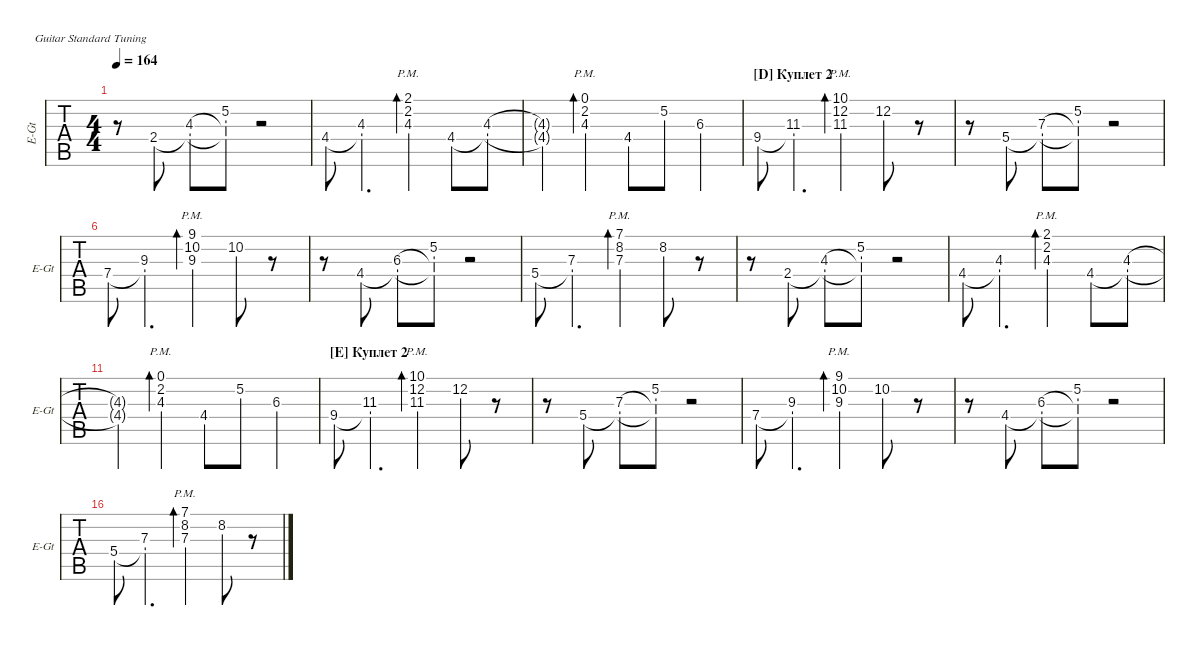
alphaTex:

\defaultSystemsLayout 4
\hideDynamics
\bracketExtendMode groupsimilarinstruments
\singleTrackTrackNamePolicy allsystems
\multiTrackTrackNamePolicy allsystems
\otherSystemsTrackNameOrientation horizontal
\defaultBarNumberDisplay FirstOfSystem
\track ("Electric Guitar" "E-Gt") {instrument electricguitarclean}
\staff {tabs}
\tuning (E4 B3 G3 D3 A2 E2)
\ts (4 4)
\tempo 164
\clef g2
\ks c
r.8{dy mf} 2.4.8 (4.3 2.4{t}).8 (4.3{t} 2.4{t} 5.2).8 r.2 |
4.4.8 (4.3 4.4{t}).4{d} (4.3{pm} 2.1{st} 2.2{pm}).4{bd 480} 4.4.8 (4.3 4.4{t}).8 |
(4.3{t} 4.4{t}).4 (4.3{pm} 0.1{st} 2.2{pm}).4{bd 480} 4.4.8 5.2.8 6.3.4 |
\section ("D" "Куплет 2")
9.4.8 (11.3 9.4{t}).4{d} (11.3{pm} 10.1{st} 12.2{pm}).4{bd 240} 12.2.8 r.8 |
r.8 5.4.8 (7.3 5.4{t}).8 (5.2 7.3{t} 5.4{t}).8 r.2 |
7.4.8 (9.3 7.4{t}).4{d} (9.3{pm} 9.1{st} 10.2{pm}).4{bd 240} 10.2.8 r.8 |
r.8 4.4.8 (6.3 4.4{t}).8 (5.2 6.3{t} 4.4{t}).8 r.2 |
5.4.8 (7.3 5.4{t}).4{d} (7.3{pm} 7.1{st} 8.2{pm}).4{bd 480} 8.2.8 r.8 |
r.8 2.4.8 (4.3 2.4{t}).8 (4.3{t} 2.4{t} 5.2).8 r.2 |
4.4.8 (4.3 4.4{t}).4{d} (4.3{pm} 2.1{st} 2.2{pm}).4{bd 480} 4.4.8 (4.3 4.4{t}).8 |
(4.3{t} 4.4{t}).4 (4.3{pm} 0.1{st} 2.2{pm}).4{bd 480} 4.4.8 5.2.8 6.3.4 |
\section ("E" "Куплет 2")
9.4.8 (11.3 9.4{t}).4{d} (11.3{pm} 10.1{st} 12.2{pm}).4{bd 240} 12.2.8 r.8 |
r.8 5.4.8 (7.3 5.4{t}).8 (5.2 7.3{t} 5.4{t}).8 r.2 |
7.4.8 (9.3 7.4{t}).4{d} (9.3{pm} 9.1{st} 10.2{pm}).4{bd 240} 10.2.8 r.8 |
r.8 4.4.8 (6.3 4.4{t}).8 (5.2 6.3{t} 4.4{t}).8 r.2 |
5.4.8 (7.3 5.4{t}).4{d} (7.3{pm} 7.1{st} 8.2{pm}).4{bd 480} 8.2.8 r.8
